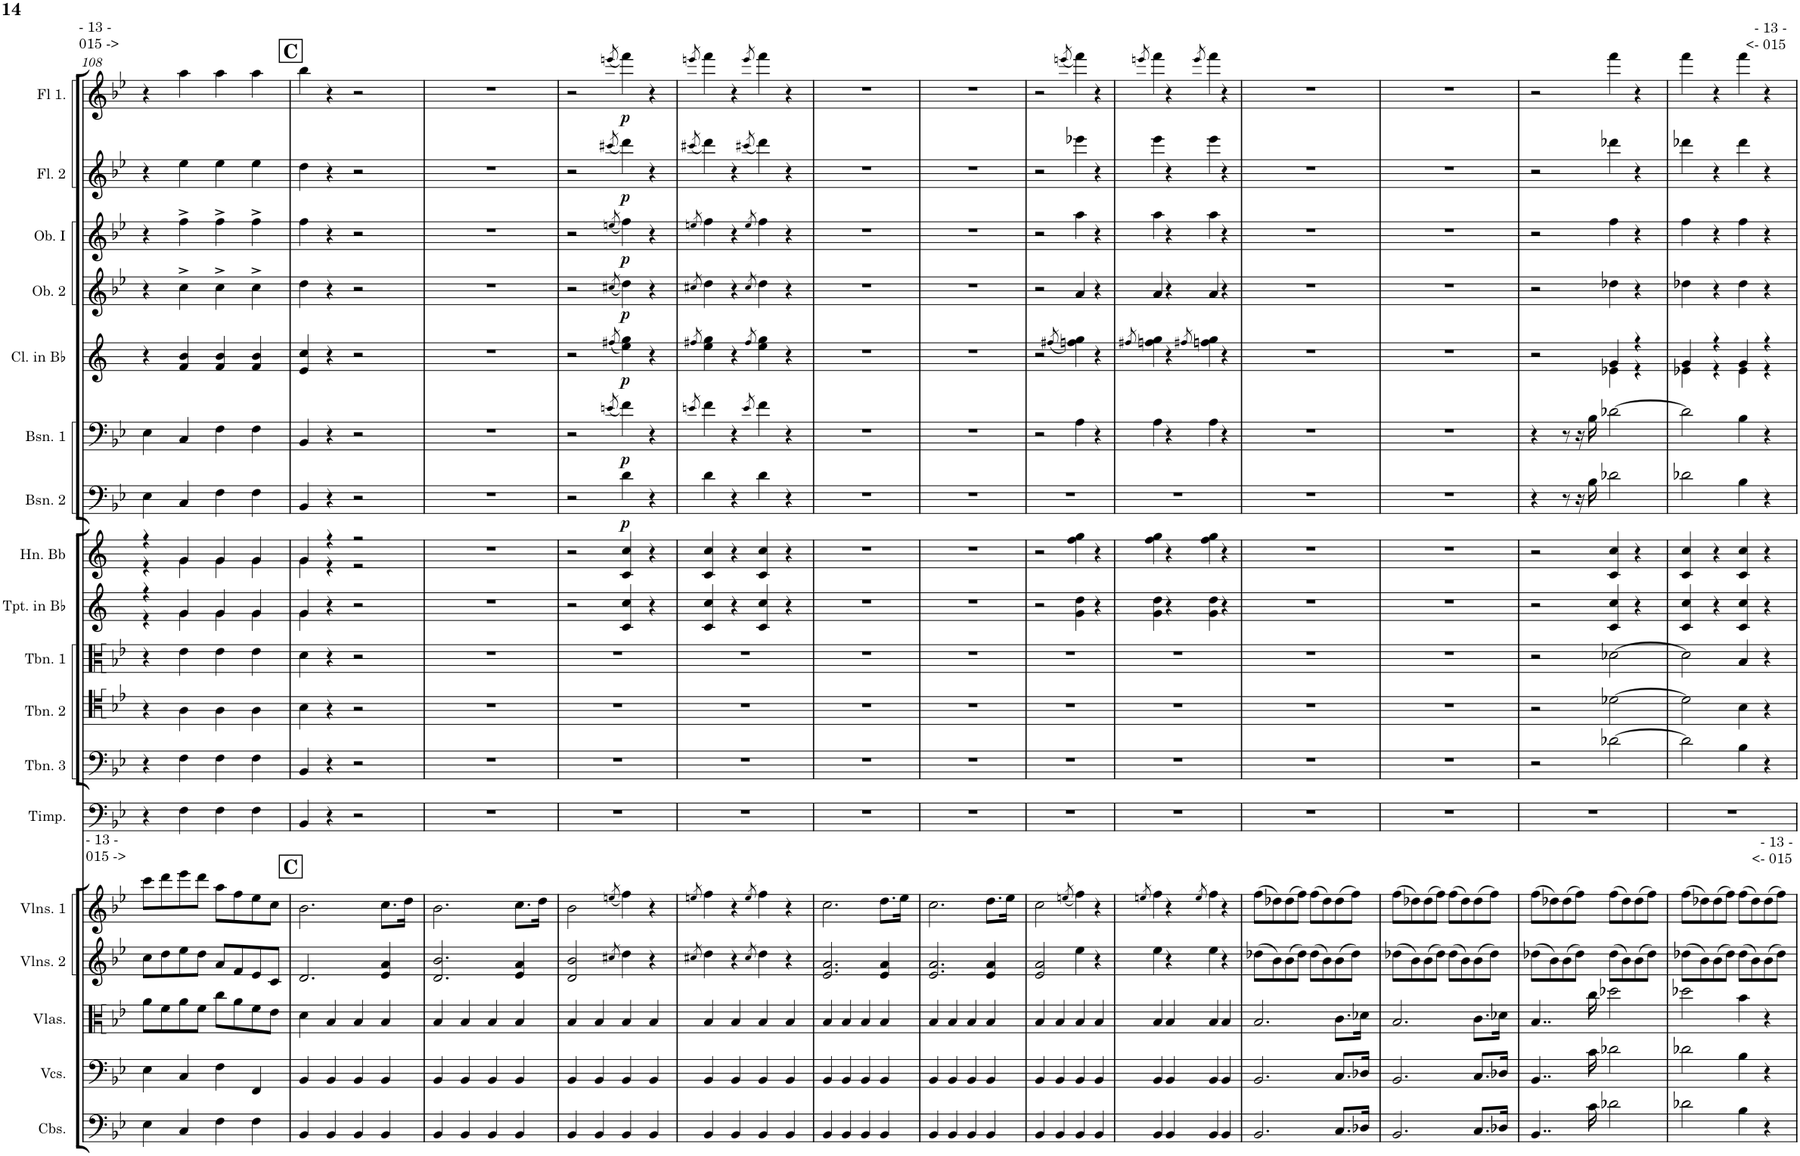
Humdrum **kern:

**kern	**kern	**kern	**kern	**kern	**kern	**kern	**kern	**kern	**kern	**kern	**kern	**dynam	**kern	**dynam	**kern	**dynam	**kern	**dynam	**kern	**dynam	**kern	**dynam	**kern	**dynam
*part18	*part17	*part16	*part15	*part14	*part13	*part12	*part11	*part10	*part9	*part8	*part7	*part7	*part6	*part6	*part5	*part5	*part4	*part4	*part3	*part3	*part2	*part2	*part1	*part1
*staff18	*staff17	*staff16	*staff15	*staff14	*staff13	*staff12	*staff11	*staff10	*staff9	*staff8	*staff7	*staff7	*staff6	*staff6	*staff5	*staff5	*staff4	*staff4	*staff3	*staff3	*staff2	*staff2	*staff1	*staff1
*I"Contrabasses	*I"Violoncellos	*I"Violas	*I"Violins 2	*I"Violins 1	*I"Timpani	*I"Trombone 3	*I"Trombone 2	*I"Trombone 1	*I"Trumpets in Bb	*I"Horn Bb	*I"Bassoon 2	*	*I"Bassoon 1	*	*I"Clarinets in Bb	*	*I"Oboe 2	*	*I"Oboe I	*	*I"Flute 2	*	*I"Flute 1	*
*I'Cbs.	*I'Vcs.	*I'Vlas.	*I'Vlns. 2	*I'Vlns. 1	*I'Timp.	*I'Tbn. 3	*I'Tbn. 2	*I'Tbn. 1	*I'Tpt. in Bb	*I'Hn. Bb	*I'Bsn. 2	*	*I'Bsn. 1	*	*I'Cl. in Bb	*	*I'Ob. 2	*	*I'Ob. I	*	*I'Fl. 2	*	*I'Fl 1.	*
!!LO:PB:g=z
*clefF4	*clefF4	*clefC3	*clefG2	*clefG2	*clefF4	*clefF4	*clefC4	*clefC3	*clefG2	*clefG2	*clefF4	*	*clefF4	*	*clefG2	*	*clefG2	*	*clefG2	*	*clefG2	*	*clefG2	*
*Trd7c12	*	*	*	*	*	*	*	*	*Trd1c2	*Trd1c2	*	*	*	*	*Trd1c2	*	*	*	*	*	*	*	*	*
*k[b-e-]	*k[b-e-]	*k[b-e-]	*k[b-e-]	*k[b-e-]	*k[b-e-]	*k[b-e-]	*k[b-e-]	*k[b-e-]	*k[]	*k[]	*k[b-e-]	*	*k[b-e-]	*	*k[]	*	*k[b-e-]	*	*k[b-e-]	*	*k[b-e-]	*	*k[b-e-]	*
*M2/2	*M2/2	*M2/2	*M2/2	*M2/2	*M2/2	*M2/2	*M2/2	*M2/2	*M2/2	*M2/2	*M2/2	*	*M2/2	*	*M2/2	*	*M2/2	*	*M2/2	*	*M2/2	*	*M2/2	*
*met(c|)	*met(c|)	*met(c|)	*met(c|)	*met(c|)	*met(c|)	*met(c|)	*met(c|)	*met(c|)	*met(c|)	*met(c|)	*met(c|)	*	*met(c|)	*	*met(c|)	*	*met(c|)	*	*met(c|)	*	*met(c|)	*	*met(c|)	*
=108	=108	=108	=108	=108	=108	=108	=108	=108	=108	=108	=108	=108	=108	=108	=108	=108	=108	=108	=108	=108	=108	=108	=108	=108
*	*	*	*	*	*	*	*	*	*^	*^	*	*	*	*	*	*	*	*	*	*	*	*	*	*
!	!	!	!	!	!	!	!	!	!	!	!	!	!	!	!	!	!	!	!	!	!	!	!	!	!LO:TX:a:t=- 13 -	!
!	!	!	!	!	!	!	!	!	!	!	!	!	!	!	!	!	!	!	!	!	!	!	!	!	!LO:TX:a:t=015 ->	!
!	!	!	!	!LO:TX:a:t=- 13 -	!	!	!	!	!	!	!	!	!	!	!	!	!	!	!	!	!	!	!	!	!	!
!	!	!	!	!LO:TX:a:t=015 ->	!	!	!	!	!	!	!	!	!	!	!	!	!	!	!	!	!	!	!	!	!	!
4E-\	4E-\	8a\L	8cc\L	8ccc\L	4r	4r	4r	4r	4r	4r	4r	4r	4E-\	.	4E-\	.	4r	.	4r	.	4r	.	4r	.	4r	.
.	.	8f\	8dd\	8ddd\	.	.	.	.	.	.	.	.	.	.	.	.	.	.	.	.	.	.	.	.	.	.
4C/	4C/	8a\	8ee-\	8eee-\	4F\	4F\	4A\	4e-\	4g/	4g\	4g/	4g\	4C/	.	4C/	.	4f/ 4b/	.	4cc^\	.	4ff^\	.	4ee-\	.	4aa\	.
.	.	8f\J	8dd\J	8ddd\J	.	.	.	.	.	.	.	.	.	.	.	.	.	.	.	.	.	.	.	.	.	.
4F\	4F\	8cc\L	8a/L	8aa\L	4F\	4F\	4A\	4e-\	4g/	4g\	4g/	4g\	4F\	.	4F\	.	4f/ 4b/	.	4cc^\	.	4ff^\	.	4ee-\	.	4aa\	.
.	.	8a\	8f/	8ff\	.	.	.	.	.	.	.	.	.	.	.	.	.	.	.	.	.	.	.	.	.	.
4F\	4FF/	8f\	8e-/	8ee-\	4F\	4F\	4A\	4e-\	4g/	4g\	4g/	4g\	4F\	.	4F\	.	4f/ 4b/	.	4cc^\	.	4ff^\	.	4ee-\	.	4aa\	.
.	.	8e-\J	8c/J	8cc\J	.	.	.	.	.	.	.	.	.	.	.	.	.	.	.	.	.	.	.	.	.	.
!!LO:REH:place=s1:a:B:cj:fs=14:t=C
!!LO:REH:place=s14:a:B:cj:fs=14:t=C
=109	=109	=109	=109	=109	=109	=109	=109	=109	=109	=109	=109	=109	=109	=109	=109	=109	=109	=109	=109	=109	=109	=109	=109	=109	=109	=109
4BB-/	4BB-/	4d\	2.d/	2.b-\	4BB-/	4BB-/	4B-\	4d\	4g/	4g\	4g/	4g\	4BB-/	.	4BB-/	.	4e/ 4cc/	.	4dd\	.	4ff\	.	4dd\	.	4bb-\	.
4BB-/	4BB-/	4B-/	.	.	4r	4r	4r	4r	4r	2.ryy	4r	4r	4r	.	4r	.	4r	.	4r	.	4r	.	4r	.	4r	.
4BB-/	4BB-/	4B-/	.	.	2r	2r	2r	2r	2r	.	2r	2r	2r	.	2r	.	2r	.	2r	.	2r	.	2r	.	2r	.
4BB-/	4BB-/	4B-/	4e-/ 4a/	8.cc\L	.	.	.	.	.	.	.	.	.	.	.	.	.	.	.	.	.	.	.	.	.	.
.	.	.	.	16dd\Jk	.	.	.	.	.	.	.	.	.	.	.	.	.	.	.	.	.	.	.	.	.	.
*	*	*	*	*	*	*	*	*	*v	*v	*	*	*	*	*	*	*	*	*	*	*	*	*	*	*	*
*	*	*	*	*	*	*	*	*	*	*v	*v	*	*	*	*	*	*	*	*	*	*	*	*	*	*
=110	=110	=110	=110	=110	=110	=110	=110	=110	=110	=110	=110	=110	=110	=110	=110	=110	=110	=110	=110	=110	=110	=110	=110	=110
4BB-/	4BB-/	4B-/	2.d/ 2.b-/	2.b-\	1r	1r	1r	1r	1r	1r	1r	.	1r	.	1r	.	1r	.	1r	.	1r	.	1r	.
4BB-/	4BB-/	4B-/	.	.	.	.	.	.	.	.	.	.	.	.	.	.	.	.	.	.	.	.	.	.
4BB-/	4BB-/	4B-/	.	.	.	.	.	.	.	.	.	.	.	.	.	.	.	.	.	.	.	.	.	.
4BB-/	4BB-/	4B-/	4e-/ 4a/	8.cc\L	.	.	.	.	.	.	.	.	.	.	.	.	.	.	.	.	.	.	.	.
.	.	.	.	16dd\Jk	.	.	.	.	.	.	.	.	.	.	.	.	.	.	.	.	.	.	.	.
=111	=111	=111	=111	=111	=111	=111	=111	=111	=111	=111	=111	=111	=111	=111	=111	=111	=111	=111	=111	=111	=111	=111	=111	=111
4BB-/	4BB-/	4B-/	2d/ 2b-/	2b-\	1r	1r	1r	1r	2r	2r	2r	.	2r	.	2r	.	2r	.	2r	.	2r	.	2r	.
4BB-/	4BB-/	4B-/	.	.	.	.	.	.	.	.	.	.	.	.	.	.	.	.	.	.	.	.	.	.
.	.	.	8qcc#X/	(8qeen/	.	.	.	.	.	.	.	.	(8qen/	.	(8qff#X/	.	(8qcc#X/	.	(8qeen/	.	(8qccc#X/	.	(8qeeen/	.
!	!	!	!	!	!	!	!	!	!	!	!	!LO:DY:b	!	!LO:DY:b	!	!LO:DY:b	!	!LO:DY:b	!	!LO:DY:b	!	!LO:DY:b	!	!LO:DY:b
4BB-/	4BB-/	4B-/	4dd\	4ff\)	.	.	.	.	4c/ 4cc/	4c/ 4cc/	4d\	p	4f\)	p	4ee\ 4gg\)	p	4dd\)	p	4ff\)	p	4ddd\)	p	4fff\)	p
4BB-/	4BB-/	4B-/	4r	4r	.	.	.	.	4r	4r	4r	.	4r	.	4r	.	4r	.	4r	.	4r	.	4r	.
=112	=112	=112	=112	=112	=112	=112	=112	=112	=112	=112	=112	=112	=112	=112	=112	=112	=112	=112	=112	=112	=112	=112	=112	=112
.	.	.	8qcc#X/	8qeen/	.	.	.	.	.	.	.	.	8qen/	.	8qff#X/	.	8qcc#X/	.	8qeen/	.	(8qccc#X/	.	8qeeen/	.
4BB-/	4BB-/	4B-/	4dd\	4ff\	1r	1r	1r	1r	4c/ 4cc/	4c/ 4cc/	4d\	.	4f\	.	4ee\ 4gg\	.	4dd\	.	4ff\	.	4ddd\)	.	4fff\	.
4BB-/	4BB-/	4B-/	4r	4r	.	.	.	.	4r	4r	4r	.	4r	.	4r	.	4r	.	4r	.	4r	.	4r	.
.	.	.	8qcc#/	8qee/	.	.	.	.	.	.	.	.	8qe/	.	8qff#/	.	8qcc#/	.	8qee/	.	(8qccc#X/	.	8qeee/	.
4BB-/	4BB-/	4B-/	4dd\	4ff\	.	.	.	.	4c/ 4cc/	4c/ 4cc/	4d\	.	4f\	.	4ee\ 4gg\	.	4dd\	.	4ff\	.	4ddd\)	.	4fff\	.
4BB-/	4BB-/	4B-/	4r	4r	.	.	.	.	4r	4r	4r	.	4r	.	4r	.	4r	.	4r	.	4r	.	4r	.
=113	=113	=113	=113	=113	=113	=113	=113	=113	=113	=113	=113	=113	=113	=113	=113	=113	=113	=113	=113	=113	=113	=113	=113	=113
4BB-/	4BB-/	4B-/	2.e-/ 2.a/	2.cc\	1r	1r	1r	1r	1r	1r	1r	.	1r	.	1r	.	1r	.	1r	.	1r	.	1r	.
4BB-/	4BB-/	4B-/	.	.	.	.	.	.	.	.	.	.	.	.	.	.	.	.	.	.	.	.	.	.
4BB-/	4BB-/	4B-/	.	.	.	.	.	.	.	.	.	.	.	.	.	.	.	.	.	.	.	.	.	.
4BB-/	4BB-/	4B-/	4e-/ 4a/	8.dd\L	.	.	.	.	.	.	.	.	.	.	.	.	.	.	.	.	.	.	.	.
.	.	.	.	16ee-\Jk	.	.	.	.	.	.	.	.	.	.	.	.	.	.	.	.	.	.	.	.
=114	=114	=114	=114	=114	=114	=114	=114	=114	=114	=114	=114	=114	=114	=114	=114	=114	=114	=114	=114	=114	=114	=114	=114	=114
4BB-/	4BB-/	4B-/	2.e-/ 2.a/	2.cc\	1r	1r	1r	1r	1r	1r	1r	.	1r	.	1r	.	1r	.	1r	.	1r	.	1r	.
4BB-/	4BB-/	4B-/	.	.	.	.	.	.	.	.	.	.	.	.	.	.	.	.	.	.	.	.	.	.
4BB-/	4BB-/	4B-/	.	.	.	.	.	.	.	.	.	.	.	.	.	.	.	.	.	.	.	.	.	.
4BB-/	4BB-/	4B-/	4e-/ 4a/	8.dd\L	.	.	.	.	.	.	.	.	.	.	.	.	.	.	.	.	.	.	.	.
.	.	.	.	16ee-\Jk	.	.	.	.	.	.	.	.	.	.	.	.	.	.	.	.	.	.	.	.
=115	=115	=115	=115	=115	=115	=115	=115	=115	=115	=115	=115	=115	=115	=115	=115	=115	=115	=115	=115	=115	=115	=115	=115	=115
4BB-/	4BB-/	4B-/	2e-/ 2a/	2cc\	1r	1r	1r	1r	2r	2r	1r	.	2r	.	2r	.	2r	.	2r	.	2r	.	2r	.
4BB-/	4BB-/	4B-/	.	.	.	.	.	.	.	.	.	.	.	.	.	.	.	.	.	.	.	.	.	.
.	.	.	.	(8qeen/	.	.	.	.	.	.	.	.	.	.	(8qff#X/	.	.	.	.	.	.	.	(8qeeen/	.
4BB-/	4BB-/	4B-/	4ee-\	4ff\)	.	.	.	.	4g\ 4dd\	4ff\ 4gg\	.	.	4A\	.	4ffn\ 4gg\)	.	4a/	.	4aa\	.	4eee-X\	.	4fff\)	.
4BB-/	4BB-/	4B-/	4r	4r	.	.	.	.	4r	4r	.	.	4r	.	4r	.	4r	.	4r	.	4r	.	4r	.
=116	=116	=116	=116	=116	=116	=116	=116	=116	=116	=116	=116	=116	=116	=116	=116	=116	=116	=116	=116	=116	=116	=116	=116	=116
.	.	.	.	8qeen/	.	.	.	.	.	.	.	.	.	.	8qff#X/	.	.	.	.	.	.	.	8qeeen/	.
4BB-/	4BB-/	4B-/	4ee-\	4ff\	1r	1r	1r	1r	4g\ 4dd\	4ff\ 4gg\	1r	.	4A\	.	4ffn\ 4gg\	.	4a/	.	4aa\	.	4eee-\	.	4fff\	.
4BB-/	4BB-/	4B-/	4r	4r	.	.	.	.	4r	4r	.	.	4r	.	4r	.	4r	.	4r	.	4r	.	4r	.
.	.	.	.	8qee/	.	.	.	.	.	.	.	.	.	.	8qff#X/	.	.	.	.	.	.	.	8qeee/	.
4BB-/	4BB-/	4B-/	4ee-\	4ff\	.	.	.	.	4g\ 4dd\	4ff\ 4gg\	.	.	4A\	.	4ffn\ 4gg\	.	4a/	.	4aa\	.	4eee-\	.	4fff\	.
4BB-/	4BB-/	4B-/	4r	4r	.	.	.	.	4r	4r	.	.	4r	.	4r	.	4r	.	4r	.	4r	.	4r	.
=117	=117	=117	=117	=117	=117	=117	=117	=117	=117	=117	=117	=117	=117	=117	=117	=117	=117	=117	=117	=117	=117	=117	=117	=117
2.BB-/	2.BB-/	2.B-/	(8dd-X\L	(8ff\L	1r	1r	1r	1r	1r	1r	1r	.	1r	.	1r	.	1r	.	1r	.	1r	.	1r	.
.	.	.	8b-\)	8dd-X\)	.	.	.	.	.	.	.	.	.	.	.	.	.	.	.	.	.	.	.	.
.	.	.	(8b-\	(8dd-\	.	.	.	.	.	.	.	.	.	.	.	.	.	.	.	.	.	.	.	.
.	.	.	8dd-\J)	8ff\J)	.	.	.	.	.	.	.	.	.	.	.	.	.	.	.	.	.	.	.	.
.	.	.	(8dd-\L	(8ff\L	.	.	.	.	.	.	.	.	.	.	.	.	.	.	.	.	.	.	.	.
.	.	.	8b-\)	8dd-\)	.	.	.	.	.	.	.	.	.	.	.	.	.	.	.	.	.	.	.	.
8.C/L	8.C/L	8.c\L	(8b-\	(8dd-\	.	.	.	.	.	.	.	.	.	.	.	.	.	.	.	.	.	.	.	.
.	.	.	8dd-\J)	8ff\J)	.	.	.	.	.	.	.	.	.	.	.	.	.	.	.	.	.	.	.	.
16D-X/Jk	16D-X/Jk	16d-X\Jk	.	.	.	.	.	.	.	.	.	.	.	.	.	.	.	.	.	.	.	.	.	.
=118	=118	=118	=118	=118	=118	=118	=118	=118	=118	=118	=118	=118	=118	=118	=118	=118	=118	=118	=118	=118	=118	=118	=118	=118
2.BB-/	2.BB-/	2.B-/	(8dd-X\L	(8ff\L	1r	1r	1r	1r	1r	1r	1r	.	1r	.	1r	.	1r	.	1r	.	1r	.	1r	.
.	.	.	8b-\)	8dd-X\)	.	.	.	.	.	.	.	.	.	.	.	.	.	.	.	.	.	.	.	.
.	.	.	(8b-\	(8dd-\	.	.	.	.	.	.	.	.	.	.	.	.	.	.	.	.	.	.	.	.
.	.	.	8dd-\J)	8ff\J)	.	.	.	.	.	.	.	.	.	.	.	.	.	.	.	.	.	.	.	.
.	.	.	(8dd-\L	(8ff\L	.	.	.	.	.	.	.	.	.	.	.	.	.	.	.	.	.	.	.	.
.	.	.	8b-\)	8dd-\)	.	.	.	.	.	.	.	.	.	.	.	.	.	.	.	.	.	.	.	.
8.C/L	8.C/L	8.c\L	(8b-\	(8dd-\	.	.	.	.	.	.	.	.	.	.	.	.	.	.	.	.	.	.	.	.
.	.	.	8dd-\J)	8ff\J)	.	.	.	.	.	.	.	.	.	.	.	.	.	.	.	.	.	.	.	.
16D-X/Jk	16D-X/Jk	16d-X\Jk	.	.	.	.	.	.	.	.	.	.	.	.	.	.	.	.	.	.	.	.	.	.
=119	=119	=119	=119	=119	=119	=119	=119	=119	=119	=119	=119	=119	=119	=119	=119	=119	=119	=119	=119	=119	=119	=119	=119	=119
*	*	*	*	*	*	*	*	*	*	*	*	*	*	*	*^	*	*	*	*	*	*	*	*	*
4..BB-/	4..BB-/	4..B-/	(8dd-X\L	(8ff\L	1r	2r	2r	2r	2r	2r	4r	.	4r	.	2r	2ryy	.	2r	.	2r	.	2r	.	2r	.
.	.	.	8b-\)	8dd-X\)	.	.	.	.	.	.	.	.	.	.	.	.	.	.	.	.	.	.	.	.	.
.	.	.	(8b-\	(8dd-\	.	.	.	.	.	.	8r	.	8r	.	.	.	.	.	.	.	.	.	.	.	.
.	.	.	8dd-\J)	8ff\J)	.	.	.	.	.	.	16r	.	16r	.	.	.	.	.	.	.	.	.	.	.	.
16c\	16c\	16cc\	.	.	.	.	.	.	.	.	16B-\	.	16B-\	.	.	.	.	.	.	.	.	.	.	.	.
2d-X\	2d-X\	2dd-X\	(8dd-\L	(8ff\L	.	[2d-X\	[2d-X\	[2d-X\	4c/ 4cc/	4c/ 4cc/	2d-X\	.	[2d-X\	.	4g/	4e-X\	.	4dd-X\	.	4ff\	.	4ddd-X\	.	4fff\	.
.	.	.	8b-\)	8dd-\)	.	.	.	.	.	.	.	.	.	.	.	.	.	.	.	.	.	.	.	.	.
.	.	.	(8b-\	(8dd-\	.	.	.	.	4r	4r	.	.	.	.	4r	4r	.	4r	.	4r	.	4r	.	4r	.
.	.	.	8dd-\J)	8ff\J)	.	.	.	.	.	.	.	.	.	.	.	.	.	.	.	.	.	.	.	.	.
=120	=120	=120	=120	=120	=120	=120	=120	=120	=120	=120	=120	=120	=120	=120	=120	=120	=120	=120	=120	=120	=120	=120	=120	=120	=120
!	!	!	!	!	!	!	!	!	!	!	!	!	!	!	!	!	!	!	!	!	!	!	!	!LO:TX:a:t=- 13 -	!
!	!	!	!	!	!	!	!	!	!	!	!	!	!	!	!	!	!	!	!	!	!	!	!	!LO:TX:a:t=<- 015	!
!	!	!	!	!LO:TX:a:t=- 13 -	!	!	!	!	!	!	!	!	!	!	!	!	!	!	!	!	!	!	!	!	!
!	!	!	!	!LO:TX:a:t=<- 015	!	!	!	!	!	!	!	!	!	!	!	!	!	!	!	!	!	!	!	!	!
2d-X\	2d-X\	2dd-X\	(8dd-X\L	(8ff\L	1r	2d-\]	2d-\]	2d-\]	4c/ 4cc/	4c/ 4cc/	2d-X\	.	2d-\]	.	4g/	4e-X\	.	4dd-X\	.	4ff\	.	4ddd-X\	.	4fff\	.
.	.	.	8b-\)	8dd-X\)	.	.	.	.	.	.	.	.	.	.	.	.	.	.	.	.	.	.	.	.	.
.	.	.	(8b-\	(8dd-\	.	.	.	.	4r	4r	.	.	.	.	4r	4r	.	4r	.	4r	.	4r	.	4r	.
.	.	.	8dd-\J)	8ff\J)	.	.	.	.	.	.	.	.	.	.	.	.	.	.	.	.	.	.	.	.	.
4B-\	4B-\	4b-\	(8dd-\L	(8ff\L	.	4B-\	4B-\	4B-/	4c/ 4cc/	4c/ 4cc/	4B-\	.	4B-\	.	4g/	4e-\	.	4dd-\	.	4ff\	.	4ddd-\	.	4fff\	.
.	.	.	8b-\)	8dd-\)	.	.	.	.	.	.	.	.	.	.	.	.	.	.	.	.	.	.	.	.	.
4r	4r	4r	(8b-\	(8dd-\	.	4r	4r	4r	4r	4r	4r	.	4r	.	4r	4r	.	4r	.	4r	.	4r	.	4r	.
.	.	.	8dd-\J)	8ff\J)	.	.	.	.	.	.	.	.	.	.	.	.	.	.	.	.	.	.	.	.	.
*	*	*	*	*	*	*	*	*	*	*	*	*	*	*	*v	*v	*	*	*	*	*	*	*	*	*
=	=	=	=	=	=	=	=	=	=	=	=	=	=	=	=	=	=	=	=	=	=	=	=	=
*-	*-	*-	*-	*-	*-	*-	*-	*-	*-	*-	*-	*-	*-	*-	*-	*-	*-	*-	*-	*-	*-	*-	*-	*-
